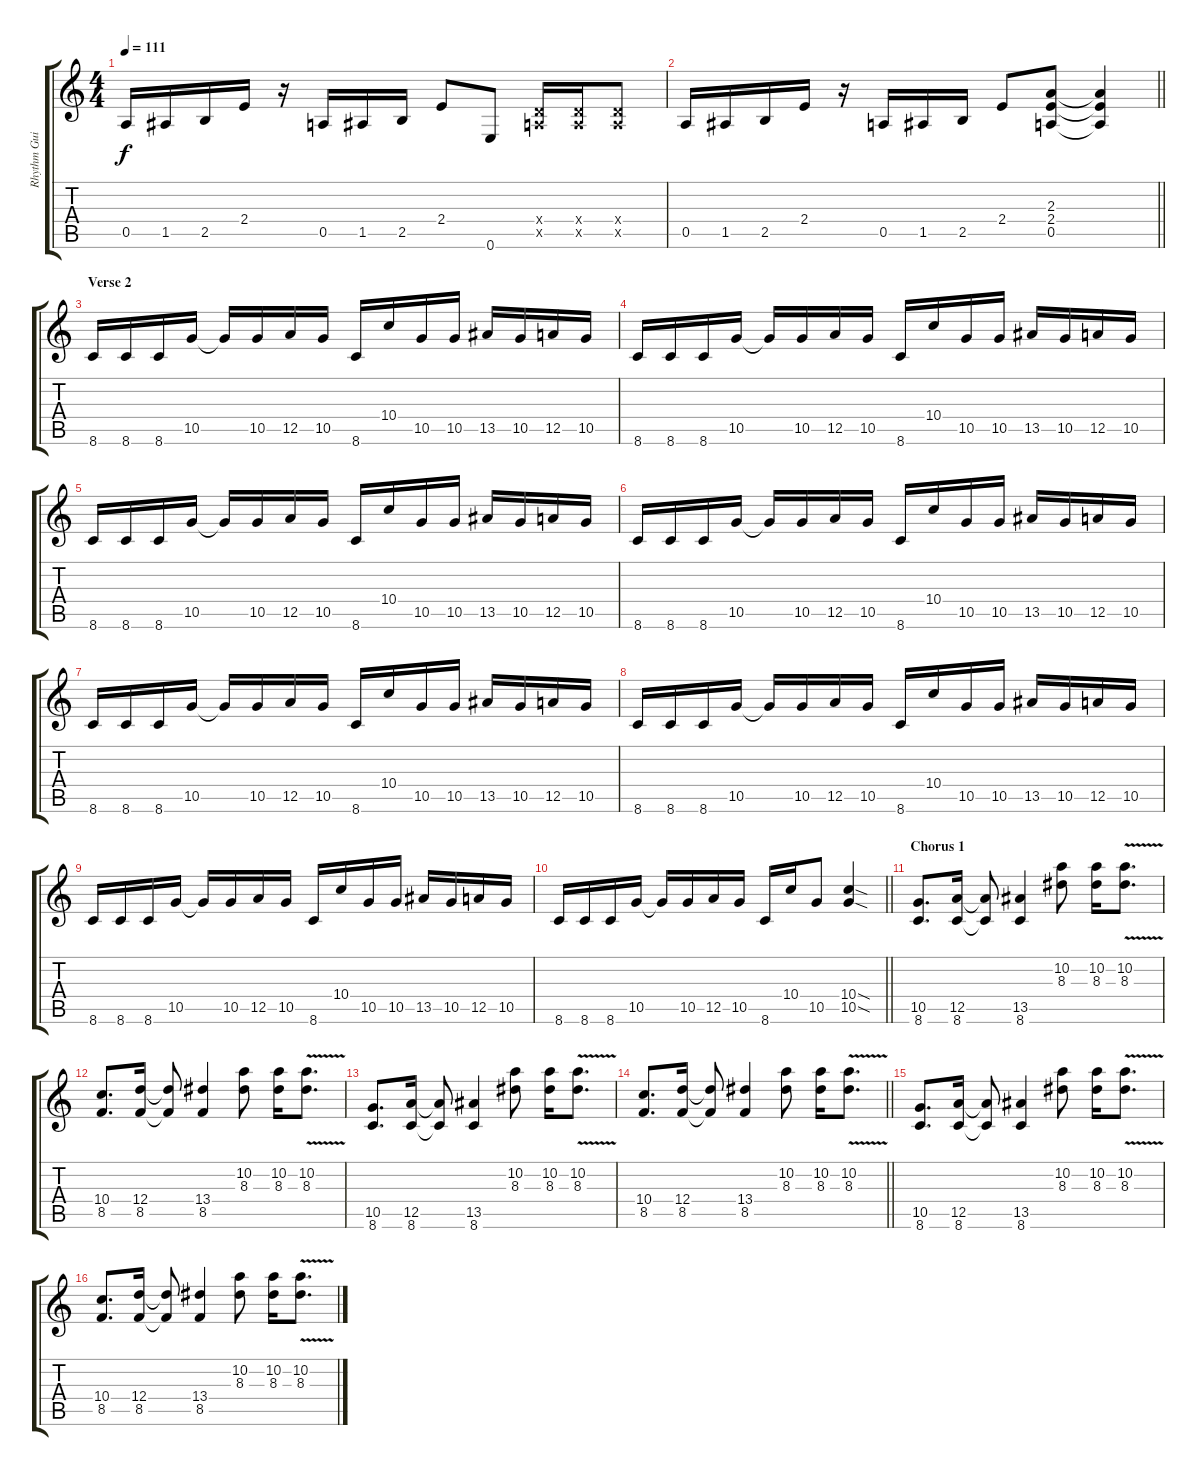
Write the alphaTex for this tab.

\track ("Rhythm Guitar 2" "Rhythm Gui") {instrument distortionguitar}
\staff {score tabs}
\tuning (E4 B3 G3 D3 A2 E2) {hide}
\ts (4 4)
\tempo 111
\clef g2
\ks c
0.5.16{dy f} 1.5.16 2.5.16 2.4.16 r.16 0.5.16 1.5.16 2.5.16 2.4.8 0.6.8 (0.4{x} 0.5{x}).16 (0.4{x} 0.5{x}).16 (0.4{x} 0.5{x}).8 |
\barLineRight lightlight
0.5.16 1.5.16 2.5.16 2.4.16 r.16 0.5.16 1.5.16 2.5.16 2.4.8 (2.3 2.4 0.5).8 (2.3{t} 2.4{t} 0.5{t}).4 |
\section ("" "Verse 2")
8.6.16 8.6.16 8.6.16 10.5.16 10.5{t}.16 10.5.16 12.5.16 10.5.16 8.6.16 10.4.16 10.5.16 10.5.16 13.5.16 10.5.16 12.5.16 10.5.16 |
8.6.16 8.6.16 8.6.16 10.5.16 10.5{t}.16 10.5.16 12.5.16 10.5.16 8.6.16 10.4.16 10.5.16 10.5.16 13.5.16 10.5.16 12.5.16 10.5.16 |
8.6.16 8.6.16 8.6.16 10.5.16 10.5{t}.16 10.5.16 12.5.16 10.5.16 8.6.16 10.4.16 10.5.16 10.5.16 13.5.16 10.5.16 12.5.16 10.5.16 |
8.6.16 8.6.16 8.6.16 10.5.16 10.5{t}.16 10.5.16 12.5.16 10.5.16 8.6.16 10.4.16 10.5.16 10.5.16 13.5.16 10.5.16 12.5.16 10.5.16 |
8.6.16 8.6.16 8.6.16 10.5.16 10.5{t}.16 10.5.16 12.5.16 10.5.16 8.6.16 10.4.16 10.5.16 10.5.16 13.5.16 10.5.16 12.5.16 10.5.16 |
8.6.16 8.6.16 8.6.16 10.5.16 10.5{t}.16 10.5.16 12.5.16 10.5.16 8.6.16 10.4.16 10.5.16 10.5.16 13.5.16 10.5.16 12.5.16 10.5.16 |
8.6.16 8.6.16 8.6.16 10.5.16 10.5{t}.16 10.5.16 12.5.16 10.5.16 8.6.16 10.4.16 10.5.16 10.5.16 13.5.16 10.5.16 12.5.16 10.5.16 |
\barLineRight lightlight
8.6.16 8.6.16 8.6.16 10.5.16 10.5{t}.16 10.5.16 12.5.16 10.5.16 8.6.16 10.4.16 10.5.8 (10.4{sod} 10.5{sod}).4 |
\section ("" "Chorus 1")
(10.5 8.6).8{d} (12.5 8.6).16 (12.5{t} 8.6{t}).8 (13.5 8.6).4 (10.2 8.3).8 (10.2 8.3).16 (10.2{v} 8.3).8{d} |
(10.4 8.5).8{d} (12.4 8.5).16 (12.4{t} 8.5{t}).8 (13.4 8.5).4 (10.2 8.3).8 (10.2 8.3).16 (10.2{v} 8.3).8{d} |
(10.5 8.6).8{d} (12.5 8.6).16 (12.5{t} 8.6{t}).8 (13.5 8.6).4 (10.2 8.3).8 (10.2 8.3).16 (10.2{v} 8.3).8{d} |
\barLineRight lightlight
(10.4 8.5).8{d} (12.4 8.5).16 (12.4{t} 8.5{t}).8 (13.4 8.5).4 (10.2 8.3).8 (10.2 8.3).16 (10.2{v} 8.3).8{d} |
(10.5 8.6).8{d} (12.5 8.6).16 (12.5{t} 8.6{t}).8 (13.5 8.6).4 (10.2 8.3).8 (10.2 8.3).16 (10.2{v} 8.3).8{d} |
(10.4 8.5).8{d} (12.4 8.5).16 (12.4{t} 8.5{t}).8 (13.4 8.5).4 (10.2 8.3).8 (10.2 8.3).16 (10.2{v} 8.3).8{d}
